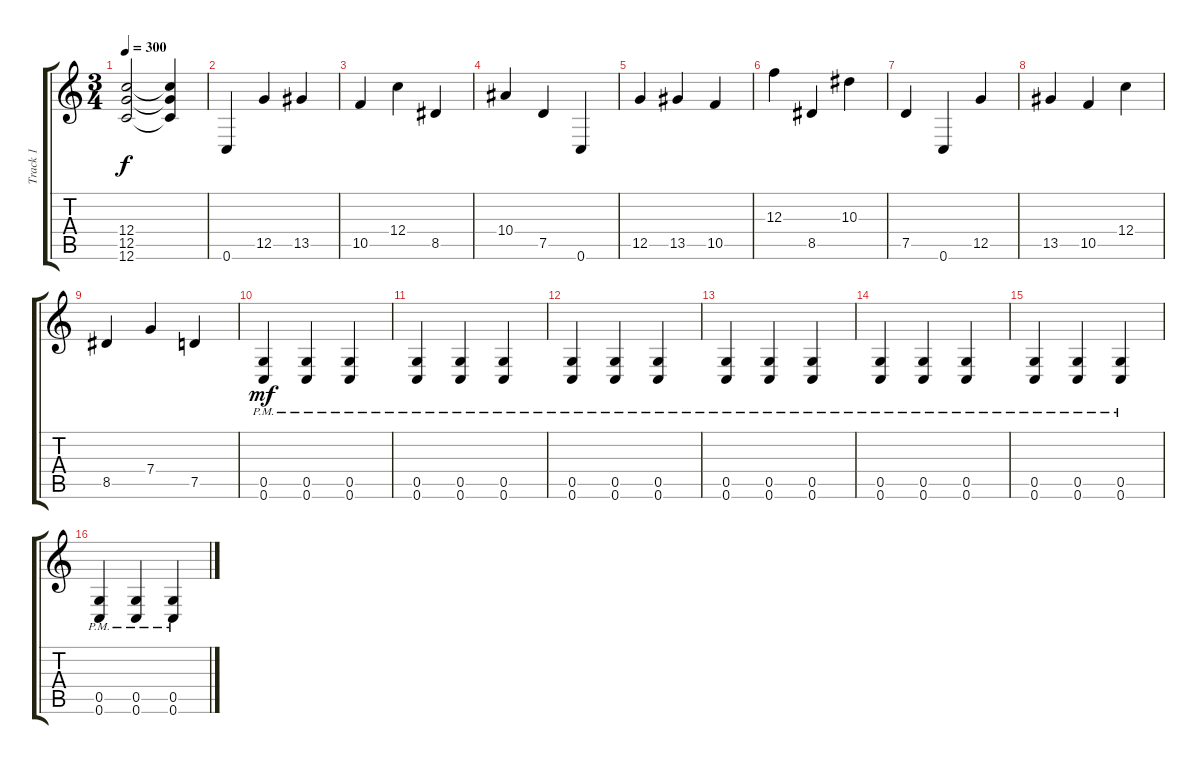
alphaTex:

\track ("Track 1" "Track 1") {instrument distortionguitar}
\staff {score tabs}
\tuning (D4 A3 F3 C3 G2 C2) {hide}
\ts (3 4)
\tempo 300
\clef g2
\ks c
(12.4{t} 12.5{t} 12.6{t}).2{dy f} (12.4{t} 12.5{t} 12.6{t}).4 |
0.6.4 12.5.4 13.5.4 |
10.5.4 12.4.4 8.5.4 |
10.4.4 7.5.4 0.6.4 |
12.5.4 13.5.4 10.5.4 |
12.3.4 8.5.4 10.3.4 |
7.5.4 0.6.4 12.5.4 |
13.5.4 10.5.4 12.4.4 |
8.5.4 7.4.4 7.5.4 |
(0.5{pm} 0.6{pm}).4{dy mf} (0.5{pm} 0.6{pm}).4 (0.5{pm} 0.6{pm}).4 |
(0.5{pm} 0.6{pm}).4 (0.5{pm} 0.6{pm}).4 (0.5{pm} 0.6{pm}).4 |
(0.5{pm} 0.6{pm}).4 (0.5{pm} 0.6{pm}).4 (0.5{pm} 0.6{pm}).4 |
(0.5{pm} 0.6{pm}).4 (0.5{pm} 0.6{pm}).4 (0.5{pm} 0.6{pm}).4 |
(0.5{pm} 0.6{pm}).4 (0.5{pm} 0.6{pm}).4 (0.5{pm} 0.6{pm}).4 |
(0.5{pm} 0.6{pm}).4 (0.5{pm} 0.6{pm}).4 (0.5{pm} 0.6{pm}).4 |
(0.5{pm} 0.6{pm}).4 (0.5{pm} 0.6{pm}).4 (0.5{pm} 0.6{pm}).4
